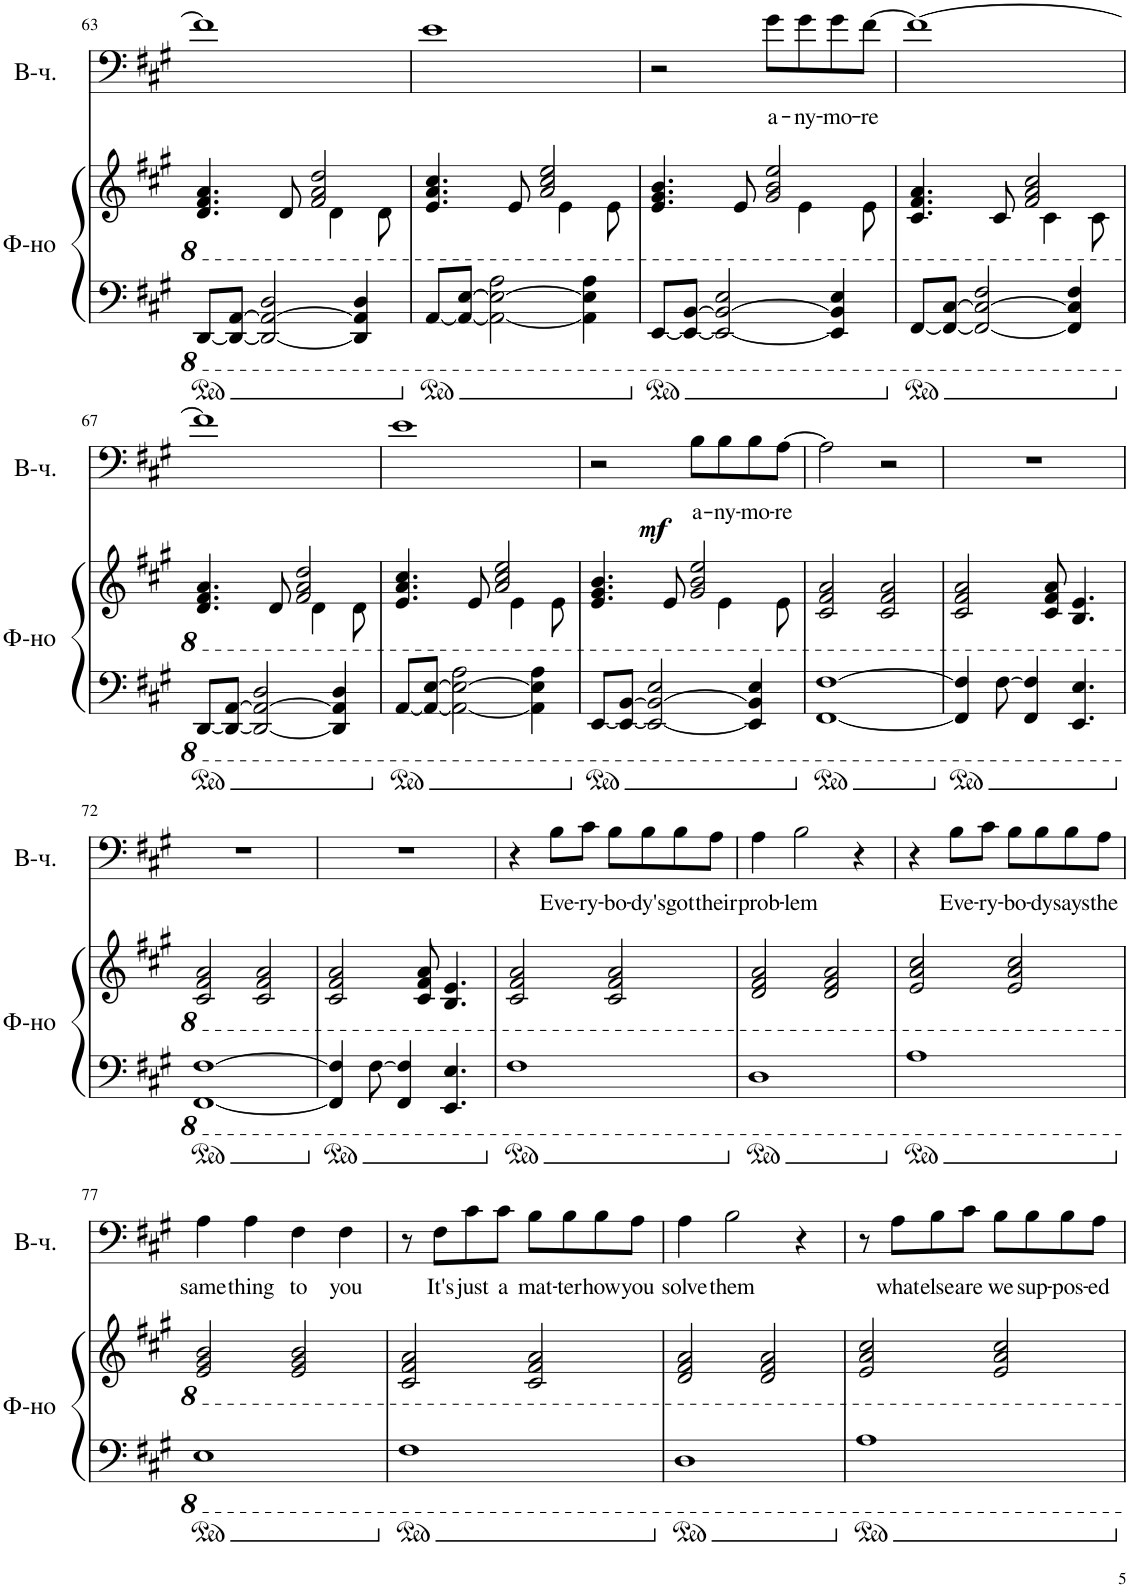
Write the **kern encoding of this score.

**kern	**kern	**kern	**text	**dynam
*part2	*part2	*part1	*part1	*part1
*staff3	*staff2	*staff1	*staff1	*staff1
*I"Фортепиано	*	*I"Виолончель	*	*
!!LO:PB:g=z
*clefF4	*clefG2	*clefF4	*	*
*k[f#c#g#]	*k[f#c#g#]	*k[f#c#g#]	*	*
*M4/4	*M4/4	*M4/4	*	*
*met(c)	*met(c)	*met(c)	*	*
=63	=63	=63	=63	=63
*	*^	*	*	*
[8DDD/L	4.D/ 4.F#/ 4.A/	8ryy	1f#]	.	.
*	*v	*v	*	*	*
8DDD/_ [8AAA/J	.	.	.	.
2DDD/_ 2AAA/_ 2DD/	.	.	.	.
.	8D/	.	.	.
.	2F#/ 2A/ 2d/	.	.	.
*	*^	*	*	*
.	.	4D\	.	.	.
4DDD/] 4AAA/] 4DD/	.	.	.	.	.
.	.	8D\	.	.	.
=64	=64	=64	=64	=64	=64
[8AAA/L	4.E/ 4.A/ 4.c#/	8ryy	1e	.	.
*	*v	*v	*	*	*
8AAA/_ [8EE/J	.	.	.	.
2AAA\_ 2EE\_ 2AA\	.	.	.	.
.	8E/	.	.	.
.	2A/ 2c#/ 2e/	.	.	.
*	*^	*	*	*
.	.	4E\	.	.	.
4AAA\] 4EE\] 4AA\	.	.	.	.	.
.	.	8E\	.	.	.
=65	=65	=65	=65	=65	=65
[8EEE/L	4.E/ 4.G#/ 4.B/	8ryy	2r	.	.
*	*v	*v	*	*	*
8EEE/_ [8BBB/J	.	.	.	.
2EEE/_ 2BBB/_ 2EE/	.	.	.	.
.	8E/	.	.	.
!	!	!	!LO:LY:b	!
.	2G#/ 2B/ 2e/	8g#\L	a-	.
*	*^	*	*	*
!	!	!	!	!LO:LY:b	!
.	.	4E\	8g#\	-ny-	.
!	!	!	!	!LO:LY:b	!
4EEE/] 4BBB/] 4EE/	.	.	8g#\	-mo-	.
!	!	!	!	!LO:LY:b	!
.	.	8E\	[8f#\J	-re	.
=66	=66	=66	=66	=66	=66
[8FFF#/L	4.C#/ 4.F#/ 4.A/	8ryy	1f#_	.	.
*	*v	*v	*	*	*
8FFF#/_ [8CC#/J	.	.	.	.
2FFF#/_ 2CC#/_ 2FF#/	.	.	.	.
.	8C#/	.	.	.
.	2F#/ 2A/ 2c#/	.	.	.
*	*^	*	*	*
.	.	4C#\	.	.	.
4FFF#/] 4CC#/] 4FF#/	.	.	.	.	.
.	.	8C#\	.	.	.
!!LO:LB:g=z
=67	=67	=67	=67	=67	=67
[8DDD/L	4.D/ 4.F#/ 4.A/	8ryy	1f#]	.	.
*	*v	*v	*	*	*
8DDD/_ [8AAA/J	.	.	.	.
2DDD/_ 2AAA/_ 2DD/	.	.	.	.
.	8D/	.	.	.
.	2F#/ 2A/ 2d/	.	.	.
*	*^	*	*	*
.	.	4D\	.	.	.
4DDD/] 4AAA/] 4DD/	.	.	.	.	.
.	.	8D\	.	.	.
=68	=68	=68	=68	=68	=68
[8AAA/L	4.E/ 4.A/ 4.c#/	8ryy	1e	.	.
*	*v	*v	*	*	*
8AAA/_ [8EE/J	.	.	.	.
2AAA\_ 2EE\_ 2AA\	.	.	.	.
.	8E/	.	.	.
.	2A/ 2c#/ 2e/	.	.	.
*	*^	*	*	*
.	.	4E\	.	.	.
4AAA\] 4EE\] 4AA\	.	.	.	.	.
.	.	8E\	.	.	.
=69	=69	=69	=69	=69	=69
[8EEE/L	4.E/ 4.G#/ 4.B/	8ryy	2r	.	.
*	*v	*v	*	*	*
8EEE/_ [8BBB/J	.	.	.	.
2EEE/_ 2BBB/_ 2EE/	.	.	.	.
.	8E/	.	.	.
!	!	!	!LO:LY:b	!LO:DY:b
.	2G#/ 2B/ 2e/	8B\L	a-	mf
*	*^	*	*	*
!	!	!	!	!LO:LY:b	!
.	.	4E\	8B\	-ny-	.
!	!	!	!	!LO:LY:b	!
4EEE/] 4BBB/] 4EE/	.	.	8B\	-mo-	.
!	!	!	!	!LO:LY:b	!
.	.	8E\	[8A\J	-re	.
*	*v	*v	*	*	*
=70	=70	=70	=70	=70
[1FFF# [1FF#	2C#/ 2F#/ 2A/	2A\]	.	.
.	2C#/ 2F#/ 2A/	2r	.	.
=71	=71	=71	=71	=71
4FFF#/] 4FF#/]	2C#/ 2F#/ 2A/	1r	.	.
[8FF#\	.	.	.	.
4FFF#/ 4FF#/]	.	.	.	.
.	8C#/ 8F#/ 8A/	.	.	.
4.EEE/ 4.EE/	4.BB/ 4.E/	.	.	.
!!LO:LB:g=z
=72	=72	=72	=72	=72
[1FFF# [1FF#	2C#/ 2F#/ 2A/	1r	.	.
.	2C#/ 2F#/ 2A/	.	.	.
=73	=73	=73	=73	=73
4FFF#/] 4FF#/]	2C#/ 2F#/ 2A/	1r	.	.
[8FF#\	.	.	.	.
4FFF#/ 4FF#/]	.	.	.	.
.	8C#/ 8F#/ 8A/	.	.	.
4.EEE/ 4.EE/	4.BB/ 4.E/	.	.	.
=74	=74	=74	=74	=74
1FF#	2C#/ 2F#/ 2A/	4r	.	.
!	!	!	!LO:LY:b	!
.	.	8B\L	Eve-	.
!	!	!	!LO:LY:b	!
.	.	8c#\J	-ry-	.
!	!	!	!LO:LY:b	!
.	2C#/ 2F#/ 2A/	8B\L	-bo-	.
!	!	!	!LO:LY:b	!
.	.	8B\	-dy's	.
!	!	!	!LO:LY:b	!
.	.	8B\	got	.
!	!	!	!LO:LY:b	!
.	.	8A\J	their	.
=75	=75	=75	=75	=75
!	!	!	!LO:LY:b	!
1DD	2D/ 2F#/ 2A/	4A\	prob-	.
!	!	!	!LO:LY:b	!
.	.	2B\	-lem	.
.	2D/ 2F#/ 2A/	.	.	.
.	.	4r	.	.
=76	=76	=76	=76	=76
1AA	2E/ 2A/ 2c#/	4r	.	.
!	!	!	!LO:LY:b	!
.	.	8B\L	Eve-	.
!	!	!	!LO:LY:b	!
.	.	8c#\J	-ry-	.
!	!	!	!LO:LY:b	!
.	2E/ 2A/ 2c#/	8B\L	-bo-	.
!	!	!	!LO:LY:b	!
.	.	8B\	-dy	.
!	!	!	!LO:LY:b	!
.	.	8B\	says	.
!	!	!	!LO:LY:b	!
.	.	8A\J	the	.
!!LO:LB:g=z
=77	=77	=77	=77	=77
!	!	!	!LO:LY:b	!
1EE	2E/ 2G#/ 2B/	4A\	same	.
!	!	!	!LO:LY:b	!
.	.	4A\	thing	.
!	!	!	!LO:LY:b	!
.	2E/ 2G#/ 2B/	4F#\	to	.
!	!	!	!LO:LY:b	!
.	.	4F#\	you	.
=78	=78	=78	=78	=78
1FF#	2C#/ 2F#/ 2A/	8r	.	.
!	!	!	!LO:LY:b	!
.	.	8F#\L	It's	.
!	!	!	!LO:LY:b	!
.	.	8c#\	just	.
!	!	!	!LO:LY:b	!
.	.	8c#\J	a	.
!	!	!	!LO:LY:b	!
.	2C#/ 2F#/ 2A/	8B\L	mat-	.
!	!	!	!LO:LY:b	!
.	.	8B\	-ter	.
!	!	!	!LO:LY:b	!
.	.	8B\	how	.
!	!	!	!LO:LY:b	!
.	.	8A\J	you	.
=79	=79	=79	=79	=79
!	!	!	!LO:LY:b	!
1DD	2D/ 2F#/ 2A/	4A\	solve	.
!	!	!	!LO:LY:b	!
.	.	2B\	them	.
.	2D/ 2F#/ 2A/	.	.	.
.	.	4r	.	.
=80	=80	=80	=80	=80
1AA	2E/ 2A/ 2c#/	8r	.	.
!	!	!	!LO:LY:b	!
.	.	8A\L	what	.
!	!	!	!LO:LY:b	!
.	.	8B\	else	.
!	!	!	!LO:LY:b	!
.	.	8c#\J	are	.
!	!	!	!LO:LY:b	!
.	2E/ 2A/ 2c#/	8B\L	we	.
!	!	!	!LO:LY:b	!
.	.	8B\	sup-	.
!	!	!	!LO:LY:b	!
.	.	8B\	-pos-	.
!	!	!	!LO:LY:b	!
.	.	8A\J	-ed	.
=	=	=	=	=
*-	*-	*-	*-	*-
